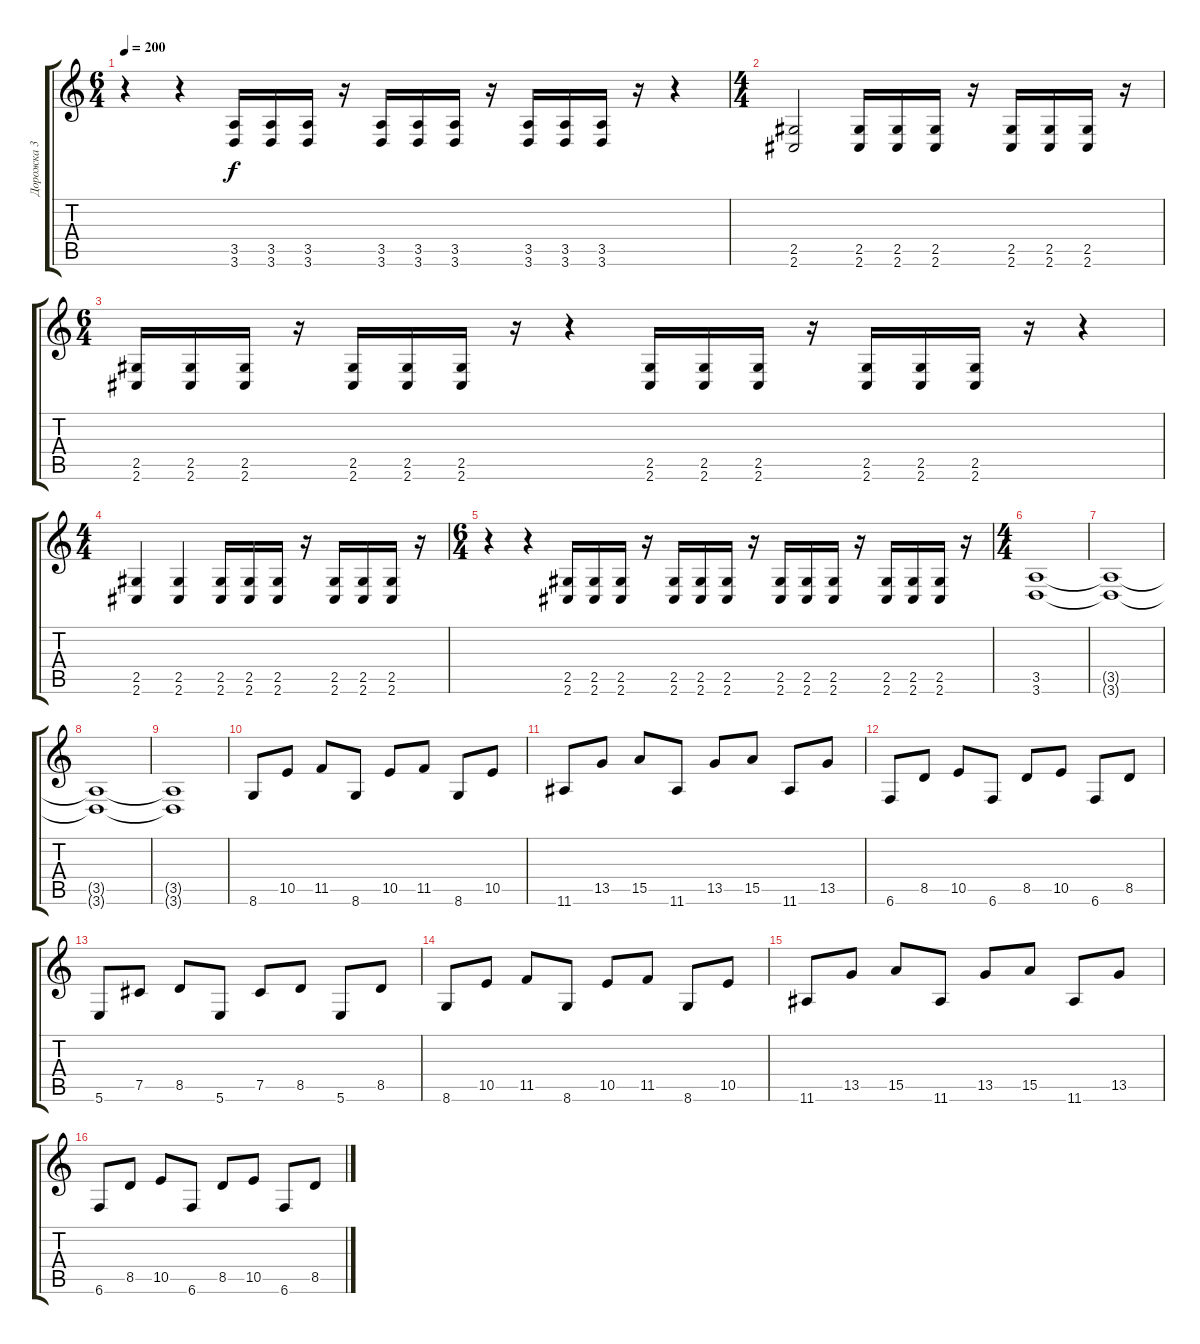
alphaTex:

\track ("Дорожка 3" "Дорожка 3") {instrument overdrivenguitar}
\staff {score tabs}
\tuning (Db4 Ab3 E3 B2 Gb2 B1) {hide}
\ts (6 4)
\tempo 200
\clef g2
\ks c
r.4{dy f} r.4 (3.5 3.6).16 (3.5 3.6).16 (3.5 3.6).16 r.16 (3.5 3.6).16 (3.5 3.6).16 (3.5 3.6).16 r.16 (3.5 3.6).16 (3.5 3.6).16 (3.5 3.6).16 r.16 r.4 |
\ts (4 4)
(2.5 2.6).2 (2.5 2.6).16 (2.5 2.6).16 (2.5 2.6).16 r.16 (2.5 2.6).16 (2.5 2.6).16 (2.5 2.6).16 r.16 |
\ts (6 4)
(2.5 2.6).16 (2.5 2.6).16 (2.5 2.6).16 r.16 (2.5 2.6).16 (2.5 2.6).16 (2.5 2.6).16 r.16 r.4 (2.5 2.6).16 (2.5 2.6).16 (2.5 2.6).16 r.16 (2.5 2.6).16 (2.5 2.6).16 (2.5 2.6).16 r.16 r.4 |
\ts (4 4)
(2.5 2.6).4 (2.5 2.6).4 (2.5 2.6).16 (2.5 2.6).16 (2.5 2.6).16 r.16 (2.5 2.6).16 (2.5 2.6).16 (2.5 2.6).16 r.16 |
\ts (6 4)
r.4 r.4 (2.5 2.6).16 (2.5 2.6).16 (2.5 2.6).16 r.16 (2.5 2.6).16 (2.5 2.6).16 (2.5 2.6).16 r.16 (2.5 2.6).16 (2.5 2.6).16 (2.5 2.6).16 r.16 (2.5 2.6).16 (2.5 2.6).16 (2.5 2.6).16 r.16 |
\ts (4 4)
(3.5 3.6).1 |
(3.5{t} 3.6{t}).1 |
(3.5{t} 3.6{t}).1 |
(3.5{t} 3.6{t}).1 |
8.6.8 10.5.8 11.5.8 8.6.8 10.5.8 11.5.8 8.6.8 10.5.8 |
11.6.8 13.5.8 15.5.8 11.6.8 13.5.8 15.5.8 11.6.8 13.5.8 |
6.6.8 8.5.8 10.5.8 6.6.8 8.5.8 10.5.8 6.6.8 8.5.8 |
5.6.8 7.5.8 8.5.8 5.6.8 7.5.8 8.5.8 5.6.8 8.5.8 |
8.6.8 10.5.8 11.5.8 8.6.8 10.5.8 11.5.8 8.6.8 10.5.8 |
11.6.8 13.5.8 15.5.8 11.6.8 13.5.8 15.5.8 11.6.8 13.5.8 |
6.6.8 8.5.8 10.5.8 6.6.8 8.5.8 10.5.8 6.6.8 8.5.8
